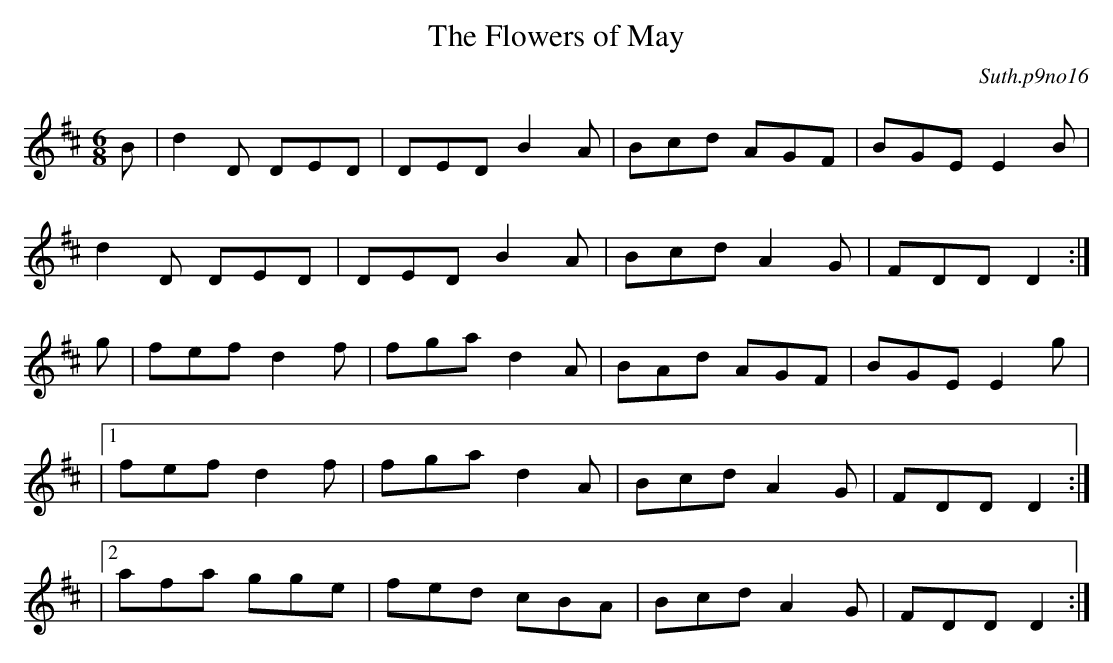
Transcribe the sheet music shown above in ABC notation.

X:1
T:The Flowers of May
C:Suth.p9no16
M:6/8
L:1/8
K:D
B|d2D DED|DED B2A|Bcd AGF|BGE E2B|
d2D DED|DED B2A|Bcd A2G|FDD D2:|
g|fef d2f|fga d2A|BAd AGF|BGE E2g|
|1fef d2f|fga d2A|Bcd A2G|FDD D2:|
|2 afa gge|fed cBA|Bcd A2G|FDD D2:|
